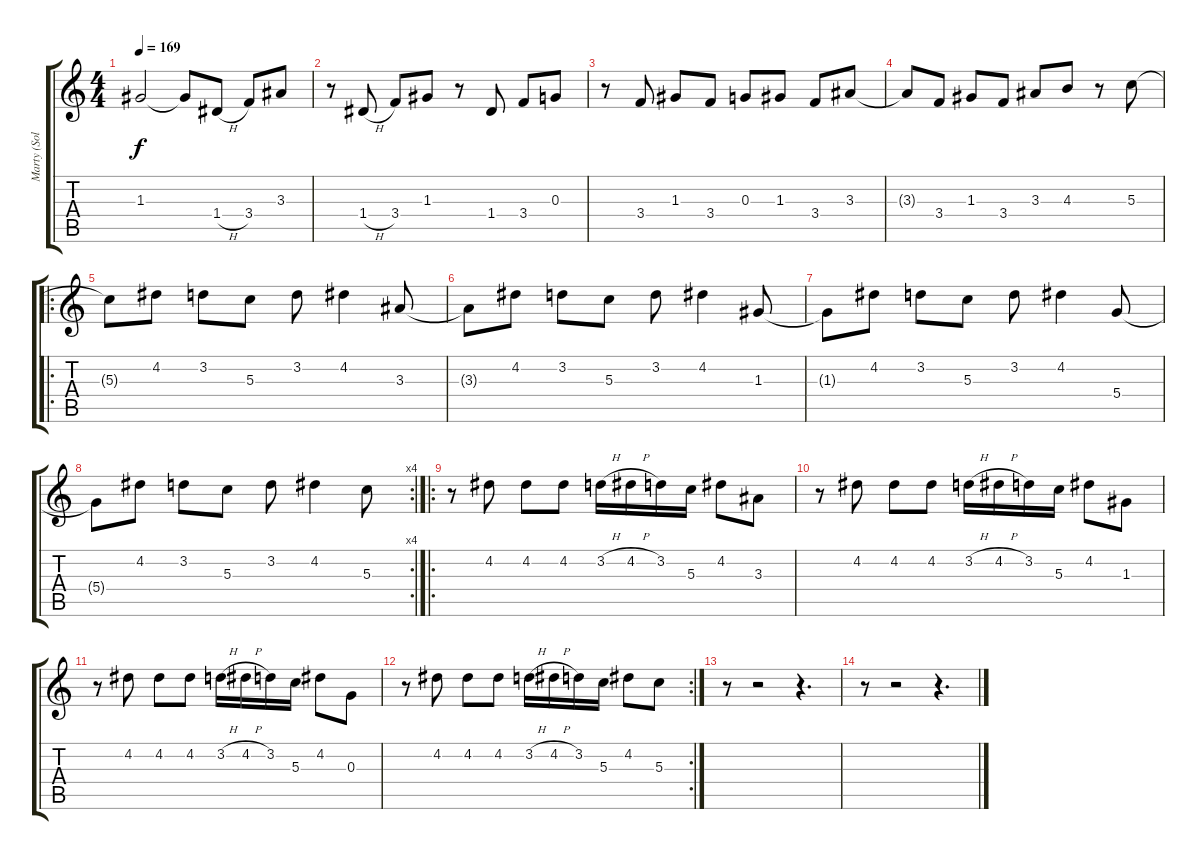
\track ("Marty (Solo + Fills)" "Marty (Sol") {instrument distortionguitar}
\staff {score tabs}
\tuning (E4 B3 G3 D3 A2 E2) {hide}
\ts (4 4)
\tempo 169
\clef g2
\ks c
1.3.2{dy f} 1.3{t}.8 1.4{h}.8 3.4.8 3.3.8 |
r.8 1.4{h}.8 3.4.8 1.3.8 r.8 1.4.8 3.4.8 0.3.8 |
r.8 3.4.8 1.3.8 3.4.8 0.3.8 1.3.8 3.4.8 3.3.8 |
3.3{t}.8 3.4.8 1.3.8 3.4.8 3.3.8 4.3.8 r.8 5.3.8 |
\ro
5.3{t}.8 4.2.8 3.2.8 5.3.8 3.2.8 4.2.4 3.3.8 |
3.3{t}.8 4.2.8 3.2.8 5.3.8 3.2.8 4.2.4 1.3.8 |
1.3{t}.8 4.2.8 3.2.8 5.3.8 3.2.8 4.2.4 5.4.8 |
\rc 4
5.4{t}.8 4.2.8 3.2.8 5.3.8 3.2.8 4.2.4 5.3.8 |
\ro
r.8 4.2.8 4.2.8 4.2.8 3.2{h}.16 4.2{h}.16 3.2.16 5.3.16 4.2.8 3.3.8 |
r.8 4.2.8 4.2.8 4.2.8 3.2{h}.16 4.2{h}.16 3.2.16 5.3.16 4.2.8 1.3.8 |
r.8 4.2.8 4.2.8 4.2.8 3.2{h}.16 4.2{h}.16 3.2.16 5.3.16 4.2.8 0.3.8 |
\rc 2
r.8 4.2.8 4.2.8 4.2.8 3.2{h}.16 4.2{h}.16 3.2.16 5.3.16 4.2.8 5.3.8 |
r.8 r.2 r.4{d} |
r.8 r.2 r.4{d}
